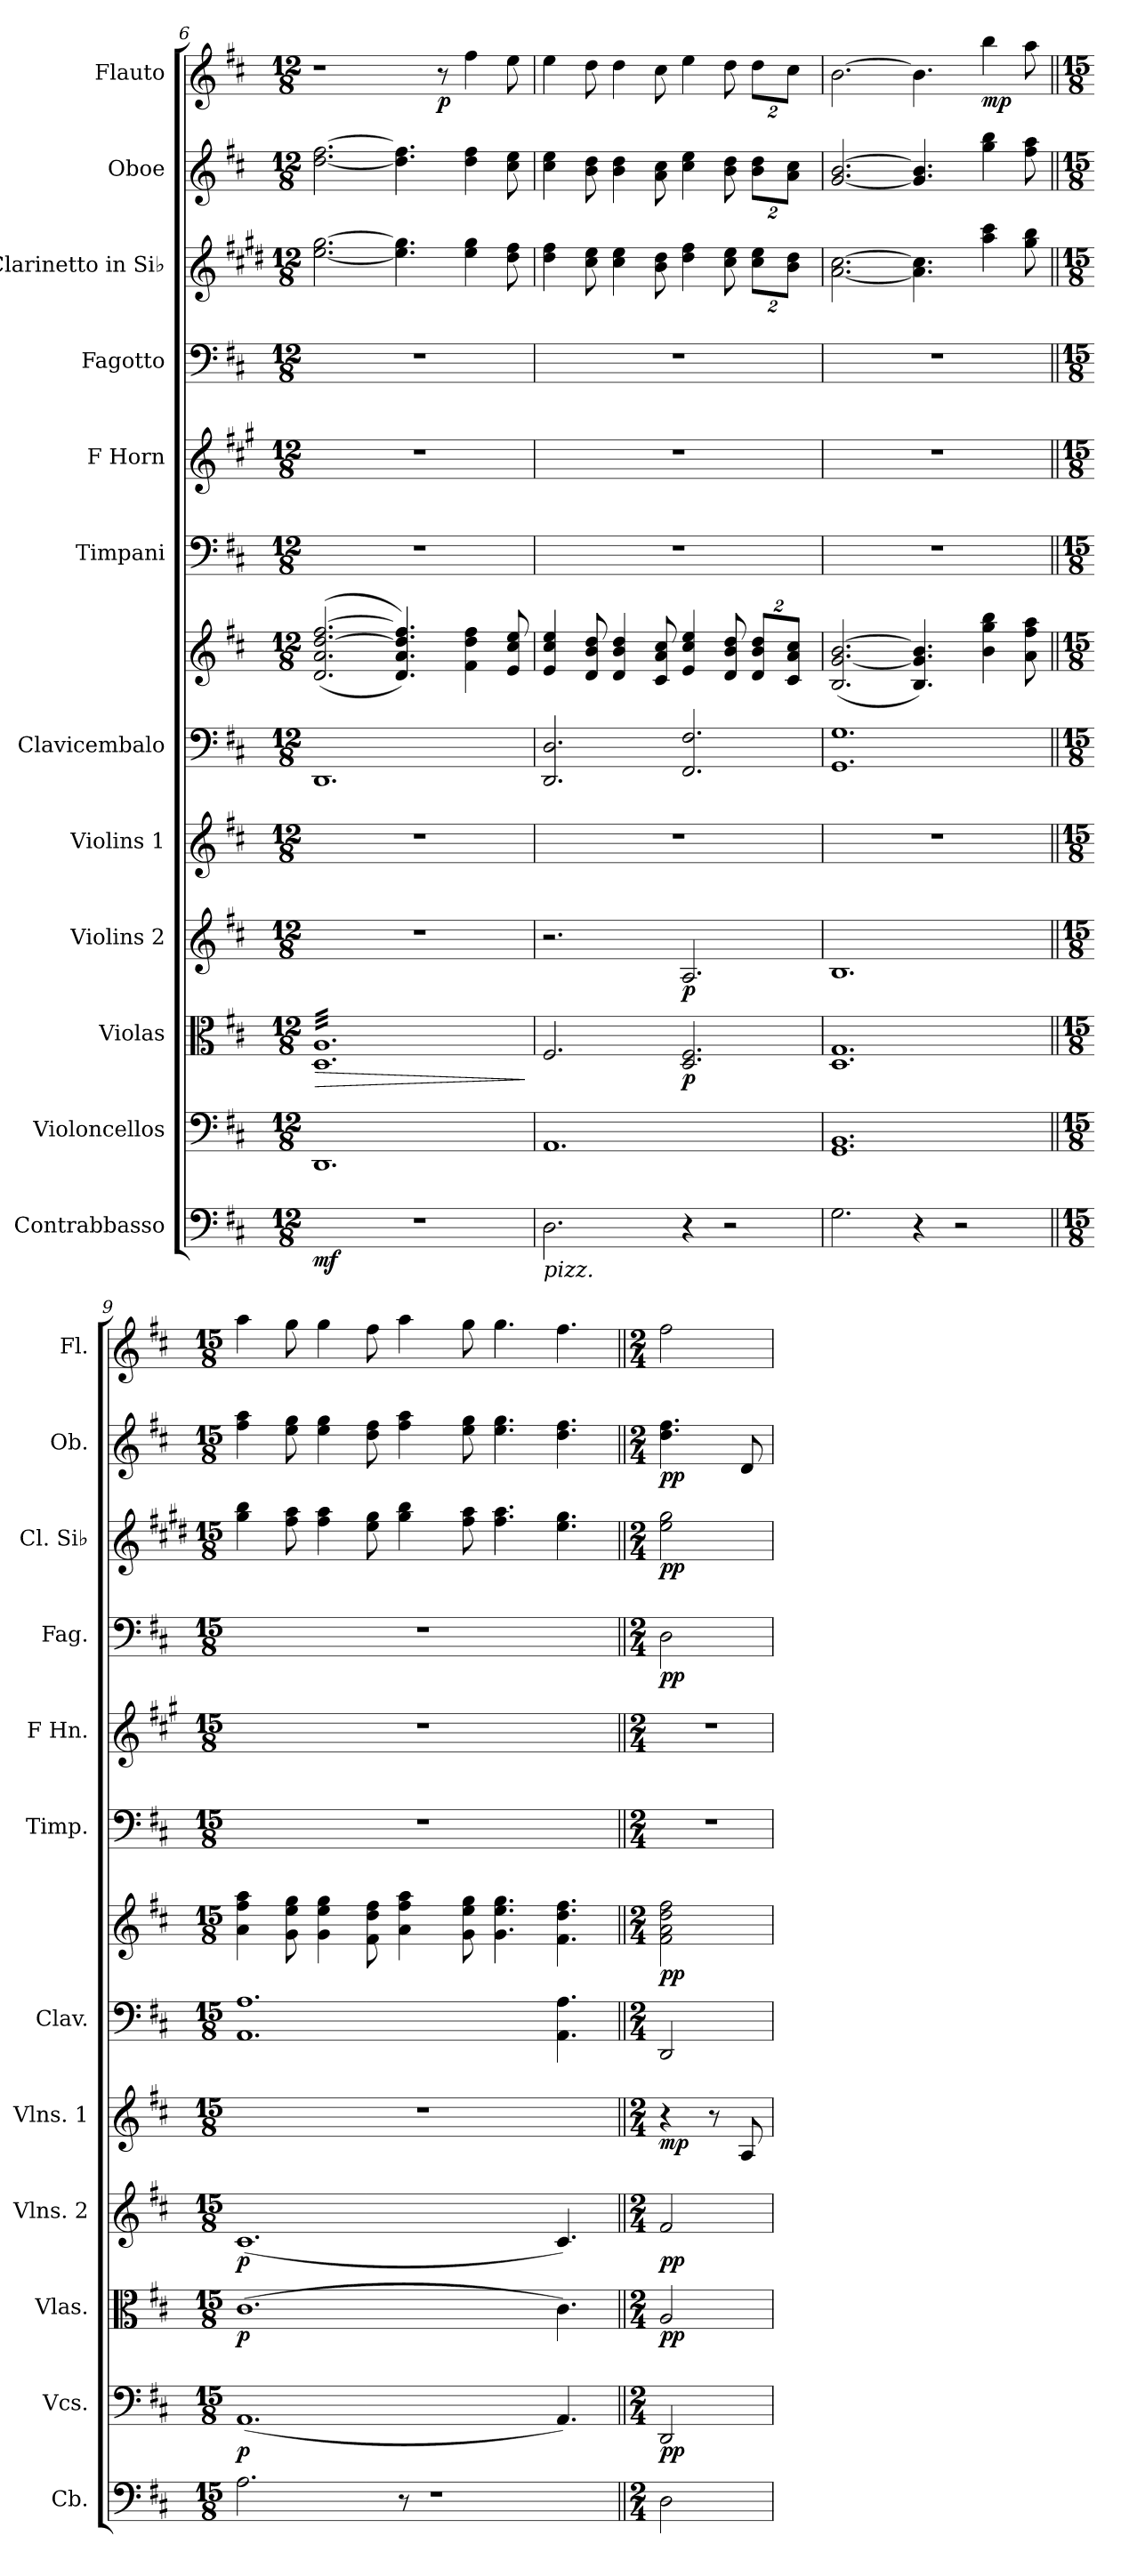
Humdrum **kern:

**kern	**dynam	**kern	**dynam	**kern	**dynam	**kern	**dynam	**kern	**dynam	**kern	**kern	**dynam	**kern	**kern	**kern	**dynam	**kern	**dynam	**kern	**dynam	**kern	**dynam
*part12	*part12	*part11	*part11	*part10	*part10	*part9	*part9	*part8	*part8	*part7	*part7	*part7	*part6	*part5	*part4	*part4	*part3	*part3	*part2	*part2	*part1	*part1
*staff13	*staff13	*staff12	*staff12	*staff11	*staff11	*staff10	*staff10	*staff9	*staff9	*staff8	*staff7	*staff7/8	*staff6	*staff5	*staff4	*staff4	*staff3	*staff3	*staff2	*staff2	*staff1	*staff1
*I"Contrabbasso	*	*I"Violoncellos	*	*I"Violas	*	*I"Violins 2	*	*I"Violins 1	*	*I"Clavicembalo	*	*	*I"Timpani	*I"F Horn	*I"Fagotto	*	*I"Clarinetto in Si♭	*	*I"Oboe	*	*I"Flauto	*
*I'Cb.	*	*I'Vcs.	*	*I'Vlas.	*	*I'Vlns. 2	*	*I'Vlns. 1	*	*I'Clav.	*	*	*I'Timp.	*I'F Hn.	*I'Fag.	*	*I'Cl. Si♭	*	*I'Ob.	*	*I'Fl.	*
*clefF4	*	*clefF4	*	*clefC3	*	*clefG2	*	*clefG2	*	*clefF4	*clefG2	*	*clefF4	*clefG2	*clefF4	*	*clefG2	*	*clefG2	*	*clefG2	*
*ITrd7c12	*	*	*	*	*	*	*	*	*	*	*	*	*	*ITrd4c7	*	*	*ITrd1c2	*	*	*	*	*
*k[f#c#]	*	*k[f#c#]	*	*k[f#c#]	*	*k[f#c#]	*	*k[f#c#]	*	*k[f#c#]	*k[f#c#]	*	*k[f#c#]	*k[f#c#]	*k[f#c#]	*	*k[f#c#]	*	*k[f#c#]	*	*k[f#c#]	*
*M12/8	*	*M12/8	*	*M12/8	*	*M12/8	*	*M12/8	*	*M12/8	*M12/8	*	*M12/8	*M12/8	*M12/8	*	*M12/8	*	*M12/8	*	*M12/8	*
=6	=6	=6	=6	=6	=6	=6	=6	=6	=6	=6	=6	=6	=6	=6	=6	=6	=6	=6	=6	=6	=6	=6
!	!LO:DY:b	!	!	!	!LO:HP:b	!	!	!	!	!	!	!	!	!	!	!	!	!	!	!	!	!
*	*	*	*	*tremolo	*	*	*	*	*	*	*	*	*	*	*	*	*	*	*	*	*	*
1.r	mf	1.DD	.	32D 32ALLL	>	1.r	.	1.r	.	1.DD	(<(<2.d/ 2.a/ [2.dd/ [2.ff#/	.	1.r	1.r	1.r	.	[2.dd\ [2.ff#\	.	[2.dd\ [2.ff#\	.	1r	.
.	.	.	.	32D 32A	.	.	.	.	.	.	.	.	.	.	.	.	.	.	.	.	.	.
.	.	.	.	32D 32A	.	.	.	.	.	.	.	.	.	.	.	.	.	.	.	.	.	.
.	.	.	.	32D 32A	.	.	.	.	.	.	.	.	.	.	.	.	.	.	.	.	.	.
.	.	.	.	32D 32A	.	.	.	.	.	.	.	.	.	.	.	.	.	.	.	.	.	.
.	.	.	.	32D 32A	.	.	.	.	.	.	.	.	.	.	.	.	.	.	.	.	.	.
.	.	.	.	32D 32A	.	.	.	.	.	.	.	.	.	.	.	.	.	.	.	.	.	.
.	.	.	.	32D 32A	.	.	.	.	.	.	.	.	.	.	.	.	.	.	.	.	.	.
.	.	.	.	32D 32A	.	.	.	.	.	.	.	.	.	.	.	.	.	.	.	.	.	.
.	.	.	.	32D 32A	.	.	.	.	.	.	.	.	.	.	.	.	.	.	.	.	.	.
.	.	.	.	32D 32A	.	.	.	.	.	.	.	.	.	.	.	.	.	.	.	.	.	.
.	.	.	.	32D 32A	.	.	.	.	.	.	.	.	.	.	.	.	.	.	.	.	.	.
.	.	.	.	32D 32A	.	.	.	.	.	.	.	.	.	.	.	.	.	.	.	.	.	.
.	.	.	.	32D 32A	.	.	.	.	.	.	.	.	.	.	.	.	.	.	.	.	.	.
.	.	.	.	32D 32A	.	.	.	.	.	.	.	.	.	.	.	.	.	.	.	.	.	.
.	.	.	.	32D 32A	.	.	.	.	.	.	.	.	.	.	.	.	.	.	.	.	.	.
.	.	.	.	32D 32A	.	.	.	.	.	.	.	.	.	.	.	.	.	.	.	.	.	.
.	.	.	.	32D 32A	.	.	.	.	.	.	.	.	.	.	.	.	.	.	.	.	.	.
.	.	.	.	32D 32A	.	.	.	.	.	.	.	.	.	.	.	.	.	.	.	.	.	.
.	.	.	.	32D 32A	.	.	.	.	.	.	.	.	.	.	.	.	.	.	.	.	.	.
.	.	.	.	32D 32A	.	.	.	.	.	.	.	.	.	.	.	.	.	.	.	.	.	.
.	.	.	.	32D 32A	.	.	.	.	.	.	.	.	.	.	.	.	.	.	.	.	.	.
.	.	.	.	32D 32A	.	.	.	.	.	.	.	.	.	.	.	.	.	.	.	.	.	.
.	.	.	.	32D 32A	.	.	.	.	.	.	.	.	.	.	.	.	.	.	.	.	.	.
.	.	.	.	32D 32A	.	.	.	.	.	.	4.d/ 4.a/ 4.dd/] 4.ff#/]))	.	.	.	.	.	4.dd\] 4.ff#\]	.	4.dd\] 4.ff#\]	.	.	.
.	.	.	.	32D 32A	.	.	.	.	.	.	.	.	.	.	.	.	.	.	.	.	.	.
.	.	.	.	32D 32A	.	.	.	.	.	.	.	.	.	.	.	.	.	.	.	.	.	.
.	.	.	.	32D 32A	.	.	.	.	.	.	.	.	.	.	.	.	.	.	.	.	.	.
.	.	.	.	32D 32A	.	.	.	.	.	.	.	.	.	.	.	.	.	.	.	.	.	.
.	.	.	.	32D 32A	.	.	.	.	.	.	.	.	.	.	.	.	.	.	.	.	.	.
.	.	.	.	32D 32A	.	.	.	.	.	.	.	.	.	.	.	.	.	.	.	.	.	.
.	.	.	.	32D 32A	.	.	.	.	.	.	.	.	.	.	.	.	.	.	.	.	.	.
!	!	!	!	!	!	!	!	!	!	!	!	!	!	!	!	!	!	!	!	!	!	!LO:DY:b
.	.	.	.	32D 32A	.	.	.	.	.	.	.	.	.	.	.	.	.	.	.	.	8r	p
.	.	.	.	32D 32A	.	.	.	.	.	.	.	.	.	.	.	.	.	.	.	.	.	.
.	.	.	.	32D 32A	.	.	.	.	.	.	.	.	.	.	.	.	.	.	.	.	.	.
.	.	.	.	32D 32A	.	.	.	.	.	.	.	.	.	.	.	.	.	.	.	.	.	.
.	.	.	.	32D 32A	.	.	.	.	.	.	4f#\ 4dd\ 4ff#\	.	.	.	.	.	4dd\ 4ff#\	.	4dd\ 4ff#\	.	4ff#\	.
.	.	.	.	32D 32A	.	.	.	.	.	.	.	.	.	.	.	.	.	.	.	.	.	.
.	.	.	.	32D 32A	.	.	.	.	.	.	.	.	.	.	.	.	.	.	.	.	.	.
.	.	.	.	32D 32A	.	.	.	.	.	.	.	.	.	.	.	.	.	.	.	.	.	.
.	.	.	.	32D 32A	.	.	.	.	.	.	.	.	.	.	.	.	.	.	.	.	.	.
.	.	.	.	32D 32A	.	.	.	.	.	.	.	.	.	.	.	.	.	.	.	.	.	.
.	.	.	.	32D 32A	.	.	.	.	.	.	.	.	.	.	.	.	.	.	.	.	.	.
.	.	.	.	32D 32A	.	.	.	.	.	.	.	.	.	.	.	.	.	.	.	.	.	.
.	.	.	.	32D 32A	.	.	.	.	.	.	8e/ 8cc#/ 8ee/	.	.	.	.	.	8cc#\ 8ee\	.	8cc#\ 8ee\	.	8ee\	.
.	.	.	.	32D 32A	.	.	.	.	.	.	.	.	.	.	.	.	.	.	.	.	.	.
.	.	.	.	32D 32A	.	.	.	.	.	.	.	.	.	.	.	.	.	.	.	.	.	.
.	.	.	.	32D 32AJJJ	.	.	.	.	.	.	.	.	.	.	.	.	.	.	.	.	.	.
*	*	*	*	*Xtremolo	*	*	*	*	*	*	*	*	*	*	*	*	*	*	*	*	*	*
.	.	.	.	.	]	.	.	.	.	.	.	.	.	.	.	.	.	.	.	.	.	.
=7	=7	=7	=7	=7	=7	=7	=7	=7	=7	=7	=7	=7	=7	=7	=7	=7	=7	=7	=7	=7	=7	=7
!LO:TX:b:i:t=pizz.	!	!	!	!	!	!	!	!	!	!	!	!	!	!	!	!	!	!	!	!	!	!
2.DD\	.	1.AA	.	2.F#/	.	2.r	.	1.r	.	2.DD/ 2.D/	4e/ 4cc#/ 4ee/	.	1.r	1.r	1.r	.	4cc#\ 4ee\	.	4cc#\ 4ee\	.	4ee\	.
.	.	.	.	.	.	.	.	.	.	.	8d/ 8b/ 8dd/	.	.	.	.	.	8b\ 8dd\	.	8b\ 8dd\	.	8dd\	.
.	.	.	.	.	.	.	.	.	.	.	4d/ 4b/ 4dd/	.	.	.	.	.	4b\ 4dd\	.	4b\ 4dd\	.	4dd\	.
.	.	.	.	.	.	.	.	.	.	.	8c#/ 8a/ 8cc#/	.	.	.	.	.	8a\ 8cc#\	.	8a\ 8cc#\	.	8cc#\	.
!	!	!	!	!	!LO:DY:b	!	!LO:DY:b	!	!	!	!	!	!	!	!	!	!	!	!	!	!	!
4r	.	.	.	2.D/ 2.F#/	p	2.A/	p	.	.	2.FF#/ 2.F#/	4e/ 4cc#/ 4ee/	.	.	.	.	.	4cc#\ 4ee\	.	4cc#\ 4ee\	.	4ee\	.
2r	.	.	.	.	.	.	.	.	.	.	8d/ 8b/ 8dd/	.	.	.	.	.	8b\ 8dd\	.	8b\ 8dd\	.	8dd\	.
*	*	*	*	*	*	*	*	*	*	*	*Xbrackettup	*	*	*	*	*	*Xbrackettup	*	*Xbrackettup	*	*Xbrackettup	*
.	.	.	.	.	.	.	.	.	.	.	16%3d/ 16%3b/ 16%3dd/L	.	.	.	.	.	16%3b\ 16%3dd\L	.	16%3b\ 16%3dd\L	.	16%3dd\L	.
.	.	.	.	.	.	.	.	.	.	.	16%3c#/ 16%3a/ 16%3cc#/J	.	.	.	.	.	16%3a\ 16%3cc#\J	.	16%3a\ 16%3cc#\J	.	16%3cc#\J	.
!!LO:PB:g=z
=8	=8	=8	=8	=8	=8	=8	=8	=8	=8	=8	=8	=8	=8	=8	=8	=8	=8	=8	=8	=8	=8	=8
2.GG\	.	1.GG 1.BB	.	1.D 1.G	.	1.B	.	1.r	.	1.GG 1.G	(<2.B/ [2.g/ [2.b/	.	1.r	1.r	1.r	.	[2.g\ [2.b\	.	[2.g/ [2.b/	.	[2.b\	.
4r	.	.	.	.	.	.	.	.	.	.	4.B/ 4.g/] 4.b/])	.	.	.	.	.	4.g\] 4.b\]	.	4.g/] 4.b/]	.	4.b\]	.
2r	.	.	.	.	.	.	.	.	.	.	.	.	.	.	.	.	.	.	.	.	.	.
!	!	!	!	!	!	!	!	!	!	!	!	!	!	!	!	!	!	!	!	!	!	!LO:DY:b
.	.	.	.	.	.	.	.	.	.	.	4b\ 4gg\ 4bb\	.	.	.	.	.	4gg\ 4bb\	.	4gg\ 4bb\	.	4bb\	mp
.	.	.	.	.	.	.	.	.	.	.	8a\ 8ff#\ 8aa\	.	.	.	.	.	8ff#\ 8aa\	.	8ff#\ 8aa\	.	8aa\	.
=9||	=9||	=9||	=9||	=9||	=9||	=9||	=9||	=9||	=9||	=9||	=9||	=9||	=9||	=9||	=9||	=9||	=9||	=9||	=9||	=9||	=9||	=9||
*M15/8	*	*M15/8	*	*M15/8	*	*M15/8	*	*M15/8	*	*M15/8	*M15/8	*	*M15/8	*M15/8	*M15/8	*	*M15/8	*	*M15/8	*	*M15/8	*
!	!	!	!LO:DY:b	!	!LO:DY:b	!	!LO:DY:b	!	!	!	!	!	!	!	!	!	!	!	!	!	!	!
2.AA\	.	(<1.AA	p	(>1.c#	p	(<1.c#	p	1...r	.	1.AA 1.A	4a\ 4ff#\ 4aa\	.	1...r	1...r	1...r	.	4ff#\ 4aa\	.	4ff#\ 4aa\	.	4aa\	.
.	.	.	.	.	.	.	.	.	.	.	8g\ 8ee\ 8gg\	.	.	.	.	.	8ee\ 8gg\	.	8ee\ 8gg\	.	8gg\	.
.	.	.	.	.	.	.	.	.	.	.	4g\ 4ee\ 4gg\	.	.	.	.	.	4ee\ 4gg\	.	4ee\ 4gg\	.	4gg\	.
.	.	.	.	.	.	.	.	.	.	.	8f#\ 8dd\ 8ff#\	.	.	.	.	.	8dd\ 8ff#\	.	8dd\ 8ff#\	.	8ff#\	.
8r	.	.	.	.	.	.	.	.	.	.	4a\ 4ff#\ 4aa\	.	.	.	.	.	4ff#\ 4aa\	.	4ff#\ 4aa\	.	4aa\	.
1r	.	.	.	.	.	.	.	.	.	.	.	.	.	.	.	.	.	.	.	.	.	.
.	.	.	.	.	.	.	.	.	.	.	8g\ 8ee\ 8gg\	.	.	.	.	.	8ee\ 8gg\	.	8ee\ 8gg\	.	8gg\	.
.	.	.	.	.	.	.	.	.	.	.	4.g\ 4.ee\ 4.gg\	.	.	.	.	.	4.ee\ 4.gg\	.	4.ee\ 4.gg\	.	4.gg\	.
.	.	4.AA/)	.	4.c#\)	.	4.c#/)	.	.	.	4.AA\ 4.A\	4.f#\ 4.dd\ 4.ff#\	.	.	.	.	.	4.dd\ 4.ff#\	.	4.dd\ 4.ff#\	.	4.ff#\	.
=10||	=10||	=10||	=10||	=10||	=10||	=10||	=10||	=10||	=10||	=10||	=10||	=10||	=10||	=10||	=10||	=10||	=10||	=10||	=10||	=10||	=10||	=10||
*M2/4	*	*M2/4	*	*M2/4	*	*M2/4	*	*M2/4	*	*M2/4	*M2/4	*	*M2/4	*M2/4	*M2/4	*	*M2/4	*	*M2/4	*	*M2/4	*
!	!	!	!LO:DY:b	!	!LO:DY:b	!	!LO:DY:b	!	!LO:DY:b	!	!	!LO:DY:b	!	!	!	!LO:DY:b	!	!LO:DY:b	!	!LO:DY:b	!	!
2DD\	.	2DD/	pp	2A/	pp	2f#/	pp	4r	mp	2DD/	2f#\ 2a\ 2dd\ 2ff#\	pp	2r	2r	2D\	pp	2dd\ 2ff#\	pp	4.dd\ 4.ff#\	pp	2ff#\	.
.	.	.	.	.	.	.	.	8r	.	.	.	.	.	.	.	.	.	.	.	.	.	.
.	.	.	.	.	.	.	.	8A/	.	.	.	.	.	.	.	.	.	.	8d/	.	.	.
=	=	=	=	=	=	=	=	=	=	=	=	=	=	=	=	=	=	=	=	=	=	=
*-	*-	*-	*-	*-	*-	*-	*-	*-	*-	*-	*-	*-	*-	*-	*-	*-	*-	*-	*-	*-	*-	*-
